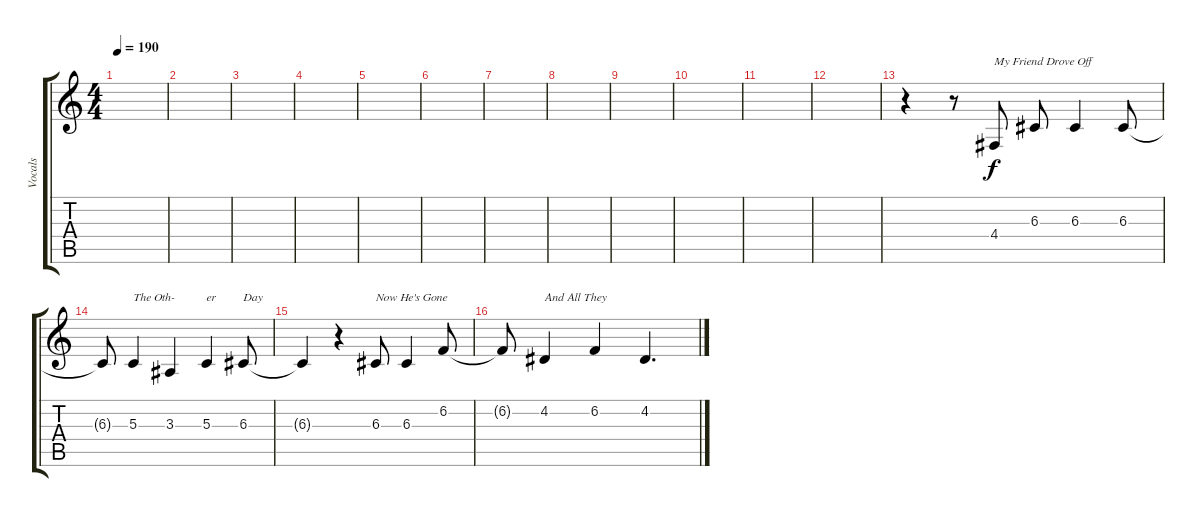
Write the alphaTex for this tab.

\track ("Vocals" "Vocals") {instrument tenorsax}
\staff {score tabs}
\tuning (E4 B3 G3 D3 A2 E2) {hide}
\ts (4 4)
\tempo 190
\clef g2
\ks c
|
|
|
|
|
|
|
|
|
|
|
|
r.4 r.8 4.4.8{txt "My Friend Drove Off "} 6.3.8 6.3.4 6.3.8 |
6.3{t}.8 5.3.4{txt "The Oth-"} 3.3.4 5.3.4{txt "er"} 6.3.8{txt "Day"} |
6.3{t}.4 r.4 6.3.8{txt "Now He's Gone"} 6.3.4 6.2.8 |
6.2{t}.8 4.2.4{txt "And All They"} 6.2.4 4.2.4{d}
